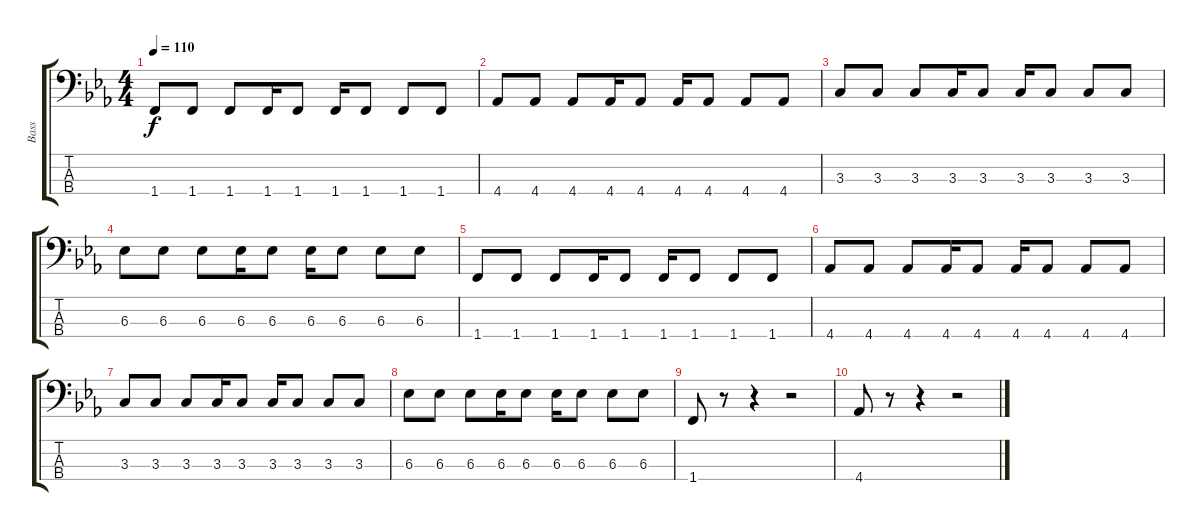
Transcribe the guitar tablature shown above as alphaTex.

\track ("Bass" "Bass") {instrument acousticbass}
\staff {score tabs}
\tuning (G2 D2 A1 E1) {hide}
\ts (4 4)
\tempo 110
\clef f4
\ks eb
1.4.8{dy f} 1.4.8 1.4.8 1.4.16 1.4.8 1.4.16 1.4.8 1.4.8 1.4.8 |
4.4.8 4.4.8 4.4.8 4.4.16 4.4.8 4.4.16 4.4.8 4.4.8 4.4.8 |
3.3.8 3.3.8 3.3.8 3.3.16 3.3.8 3.3.16 3.3.8 3.3.8 3.3.8 |
6.3.8 6.3.8 6.3.8 6.3.16 6.3.8 6.3.16 6.3.8 6.3.8 6.3.8 |
1.4.8 1.4.8 1.4.8 1.4.16 1.4.8 1.4.16 1.4.8 1.4.8 1.4.8 |
4.4.8 4.4.8 4.4.8 4.4.16 4.4.8 4.4.16 4.4.8 4.4.8 4.4.8 |
3.3.8 3.3.8 3.3.8 3.3.16 3.3.8 3.3.16 3.3.8 3.3.8 3.3.8 |
6.3.8 6.3.8 6.3.8 6.3.16 6.3.8 6.3.16 6.3.8 6.3.8 6.3.8 |
1.4.8 r.8 r.4 r.2 |
4.4.8 r.8 r.4 r.2
